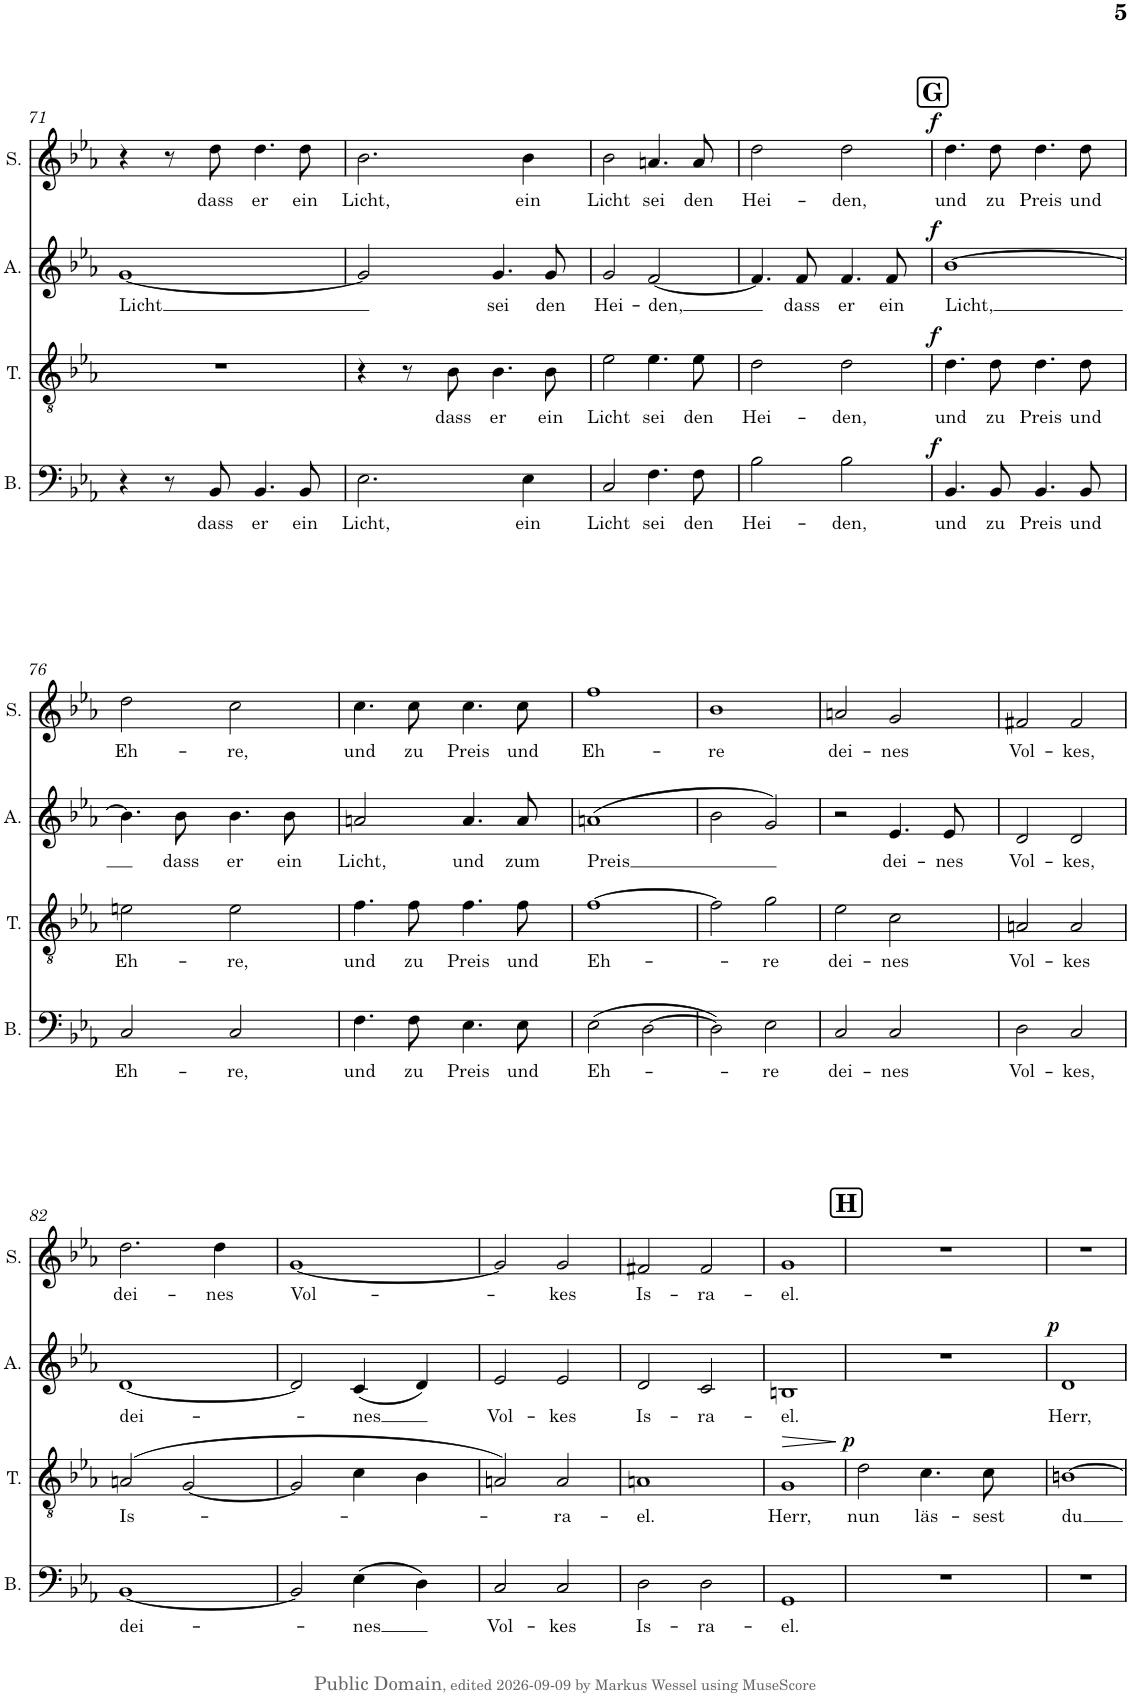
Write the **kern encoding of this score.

**kern	**text	**dynam	**kern	**text	**dynam	**kern	**text	**dynam	**kern	**text	**dynam
*part4	*part4	*part4	*part3	*part3	*part3	*part2	*part2	*part2	*part1	*part1	*part1
*staff4	*staff4	*staff4	*staff3	*staff3	*staff3	*staff2	*staff2	*staff2	*staff1	*staff1	*staff1
*I"Bass	*	*	*I"Tenor	*	*	*I"Alt	*	*	*I"Sopran	*	*
*I'B.	*	*	*I'T.	*	*	*I'A.	*	*	*I'S.	*	*
!!LO:PB:g=z
*clefF4	*	*	*clefGv2	*	*	*clefG2	*	*	*clefG2	*	*
*Trd1c2	*	*	*Trd1c2	*	*	*Trd1c2	*	*	*Trd1c2	*	*
*k[b-e-a-]	*	*	*k[b-e-a-]	*	*	*k[b-e-a-]	*	*	*k[b-e-a-]	*	*
*M2/2	*	*	*M2/2	*	*	*M2/2	*	*	*M2/2	*	*
*met(c|)	*	*	*met(c|)	*	*	*met(c|)	*	*	*met(c|)	*	*
=71	=71	=71	=71	=71	=71	=71	=71	=71	=71	=71	=71
!	!	!	!	!	!	!	!LO:LY:b	!	!	!	!
4r	.	.	1r	.	.	[1g	Licht	.	4r	.	.
8r	.	.	.	.	.	.	.	.	8r	.	.
!	!LO:LY:b	!	!	!	!	!	!	!	!	!LO:LY:b	!
8BB-/	dass	.	.	.	.	.	.	.	8dd\	dass	.
!	!LO:LY:b	!	!	!	!	!	!	!	!	!LO:LY:b	!
4.BB-/	er	.	.	.	.	.	.	.	4.dd\	er	.
!	!LO:LY:b	!	!	!	!	!	!	!	!	!LO:LY:b	!
8BB-/	ein	.	.	.	.	.	.	.	8dd\	ein	.
=72	=72	=72	=72	=72	=72	=72	=72	=72	=72	=72	=72
!	!LO:LY:b	!	!	!	!	!	!	!	!	!LO:LY:b	!
2.E-\	Licht,	.	4r	.	.	2g/]	.	.	2.b-\	Licht,	.
.	.	.	8r	.	.	.	.	.	.	.	.
!	!	!	!	!LO:LY:b	!	!	!	!	!	!	!
.	.	.	8B-\	dass	.	.	.	.	.	.	.
!	!	!	!	!LO:LY:b	!	!	!LO:LY:b	!	!	!	!
.	.	.	4.B-\	er	.	4.g/	sei	.	.	.	.
!	!LO:LY:b	!	!	!	!	!	!	!	!	!LO:LY:b	!
4E-\	ein	.	.	.	.	.	.	.	4b-\	ein	.
!	!	!	!	!LO:LY:b	!	!	!LO:LY:b	!	!	!	!
.	.	.	8B-\	ein	.	8g/	den	.	.	.	.
=73	=73	=73	=73	=73	=73	=73	=73	=73	=73	=73	=73
!	!LO:LY:b	!	!	!LO:LY:b	!	!	!LO:LY:b	!	!	!LO:LY:b	!
2C/	Licht	.	2e-\	Licht	.	2g/	Hei-	.	2b-\	Licht	.
!	!LO:LY:b	!	!	!LO:LY:b	!	!	!LO:LY:b	!	!	!LO:LY:b	!
4.F\	sei	.	4.e-\	sei	.	[2f/	-den,	.	4.an/	sei	.
!	!LO:LY:b	!	!	!LO:LY:b	!	!	!	!	!	!LO:LY:b	!
8F\	den	.	8e-\	den	.	.	.	.	8a/	den	.
=74	=74	=74	=74	=74	=74	=74	=74	=74	=74	=74	=74
!	!LO:LY:b	!	!	!LO:LY:b	!	!	!	!	!	!LO:LY:b	!
2B-\	Hei-	.	2d\	Hei-	.	4.f/]	.	.	2dd\	Hei-	.
!	!	!	!	!	!	!	!LO:LY:b	!	!	!	!
.	.	.	.	.	.	8f/	dass	.	.	.	.
!	!LO:LY:b	!	!	!LO:LY:b	!	!	!LO:LY:b	!	!	!LO:LY:b	!
2B-\	-den,	.	2d\	-den,	.	4.f/	er	.	2dd\	-den,	.
!	!	!	!	!	!	!	!LO:LY:b	!	!	!	!
.	.	.	.	.	.	8f/	ein	.	.	.	.
!!LO:REH:place=s1:a:B:cj:fs=14:t=G
=75	=75	=75	=75	=75	=75	=75	=75	=75	=75	=75	=75
!	!LO:LY:b	!LO:DY:a	!	!LO:LY:b	!LO:DY:a	!	!LO:LY:b	!LO:DY:a	!	!LO:LY:b	!LO:DY:a
4.BB-/	und	f	4.d\	und	f	[1b-	Licht,	f	4.dd\	und	f
!	!LO:LY:b	!	!	!LO:LY:b	!	!	!	!	!	!LO:LY:b	!
8BB-/	zu	.	8d\	zu	.	.	.	.	8dd\	zu	.
!	!LO:LY:b	!	!	!LO:LY:b	!	!	!	!	!	!LO:LY:b	!
4.BB-/	Preis	.	4.d\	Preis	.	.	.	.	4.dd\	Preis	.
!	!LO:LY:b	!	!	!LO:LY:b	!	!	!	!	!	!LO:LY:b	!
8BB-/	und	.	8d\	und	.	.	.	.	8dd\	und	.
!!LO:LB:g=z
=76	=76	=76	=76	=76	=76	=76	=76	=76	=76	=76	=76
!	!LO:LY:b	!	!	!LO:LY:b	!	!	!	!	!	!LO:LY:b	!
2C/	Eh-	.	2en\	Eh-	.	4.b-\]	.	.	2dd\	Eh-	.
!	!	!	!	!	!	!	!LO:LY:b	!	!	!	!
.	.	.	.	.	.	8b-\	dass	.	.	.	.
!	!LO:LY:b	!	!	!LO:LY:b	!	!	!LO:LY:b	!	!	!LO:LY:b	!
2C/	-re,	.	2e\	-re,	.	4.b-\	er	.	2cc\	-re,	.
!	!	!	!	!	!	!	!LO:LY:b	!	!	!	!
.	.	.	.	.	.	8b-\	ein	.	.	.	.
=77	=77	=77	=77	=77	=77	=77	=77	=77	=77	=77	=77
!	!LO:LY:b	!	!	!LO:LY:b	!	!	!LO:LY:b	!	!	!LO:LY:b	!
4.F\	und	.	4.f\	und	.	2an/	Licht,	.	4.cc\	und	.
!	!LO:LY:b	!	!	!LO:LY:b	!	!	!	!	!	!LO:LY:b	!
8F\	zu	.	8f\	zu	.	.	.	.	8cc\	zu	.
!	!LO:LY:b	!	!	!LO:LY:b	!	!	!LO:LY:b	!	!	!LO:LY:b	!
4.E-\	Preis	.	4.f\	Preis	.	4.a/	und	.	4.cc\	Preis	.
!	!LO:LY:b	!	!	!LO:LY:b	!	!	!LO:LY:b	!	!	!LO:LY:b	!
8E-\	und	.	8f\	und	.	8a/	zum	.	8cc\	und	.
=78	=78	=78	=78	=78	=78	=78	=78	=78	=78	=78	=78
!	!LO:LY:b	!	!	!LO:LY:b	!	!	!LO:LY:b	!	!	!LO:LY:b	!
(2E-\	Eh-	.	[1f	Eh-	.	(1an	Preis	.	1ff	Eh-	.
[2D\	.	.	.	.	.	.	.	.	.	.	.
=79	=79	=79	=79	=79	=79	=79	=79	=79	=79	=79	=79
!	!	!	!	!	!	!	!	!	!	!LO:LY:b	!
2D\])	.	.	2f\]	.	.	2b-\	.	.	1b-	-re	.
!	!LO:LY:b	!	!	!LO:LY:b	!	!	!	!	!	!	!
2E-\	-re	.	2g\	-re	.	2g/)	.	.	.	.	.
=80	=80	=80	=80	=80	=80	=80	=80	=80	=80	=80	=80
!	!LO:LY:b	!	!	!LO:LY:b	!	!	!	!	!	!LO:LY:b	!
2C/	dei-	.	2e-\	dei-	.	2r	.	.	2an/	dei-	.
!	!LO:LY:b	!	!	!LO:LY:b	!	!	!LO:LY:b	!	!	!LO:LY:b	!
2C/	-nes	.	2c\	-nes	.	4.e-/	dei-	.	2g/	-nes	.
!	!	!	!	!	!	!	!LO:LY:b	!	!	!	!
.	.	.	.	.	.	8e-/	-nes	.	.	.	.
=81	=81	=81	=81	=81	=81	=81	=81	=81	=81	=81	=81
!	!LO:LY:b	!	!	!LO:LY:b	!	!	!LO:LY:b	!	!	!LO:LY:b	!
2D\	Vol-	.	2An/	Vol-	.	2d/	Vol-	.	2f#X/	Vol-	.
!	!LO:LY:b	!	!	!LO:LY:b	!	!	!LO:LY:b	!	!	!LO:LY:b	!
2C/	-kes,	.	2A/	-kes	.	2d/	-kes,	.	2f#/	-kes,	.
!!LO:LB:g=z
=82	=82	=82	=82	=82	=82	=82	=82	=82	=82	=82	=82
!	!LO:LY:b	!	!	!LO:LY:b	!	!	!LO:LY:b	!	!	!LO:LY:b	!
[1BB-	dei-	.	(2An/	Is-	.	[1d	dei-	.	2.dd\	dei-	.
.	.	.	[2G/	.	.	.	.	.	.	.	.
!	!	!	!	!	!	!	!	!	!	!LO:LY:b	!
.	.	.	.	.	.	.	.	.	4dd\	-nes	.
=83	=83	=83	=83	=83	=83	=83	=83	=83	=83	=83	=83
!	!	!	!	!	!	!	!	!	!	!LO:LY:b	!
2BB-/]	.	.	2G/]	.	.	2d/]	.	.	[1g	Vol-	.
!	!LO:LY:b	!	!	!	!	!	!LO:LY:b	!	!	!	!
(4E-\	-nes	.	4c\	.	.	(4c/	-nes	.	.	.	.
4D\)	.	.	4B-\	.	.	4d/)	.	.	.	.	.
=84	=84	=84	=84	=84	=84	=84	=84	=84	=84	=84	=84
!	!LO:LY:b	!	!	!	!	!	!LO:LY:b	!	!	!	!
2C/	Vol-	.	2An/)	.	.	2e-/	Vol-	.	2g/]	.	.
!	!LO:LY:b	!	!	!LO:LY:b	!	!	!LO:LY:b	!	!	!LO:LY:b	!
2C/	-kes	.	2A/	-ra-	.	2e-/	-kes	.	2g/	-kes	.
=85	=85	=85	=85	=85	=85	=85	=85	=85	=85	=85	=85
!	!LO:LY:b	!	!	!LO:LY:b	!	!	!LO:LY:b	!	!	!LO:LY:b	!
2D\	Is-	.	1An	-el.	.	2d/	Is-	.	2f#X/	Is-	.
!	!LO:LY:b	!	!	!	!	!	!LO:LY:b	!	!	!LO:LY:b	!
2D\	-ra-	.	.	.	.	2c/	-ra-	.	2f#/	-ra-	.
=86	=86	=86	=86	=86	=86	=86	=86	=86	=86	=86	=86
!	!LO:LY:b	!	!	!LO:LY:b	!LO:HP:b	!	!LO:LY:b	!	!	!LO:LY:b	!
1GG	-el.	.	1G	Herr,	>	1Bn	-el.	.	1g	-el.	.
.	.	.	.	.	]	.	.	.	.	.	.
!!LO:REH:place=s1:a:B:cj:fs=14:t=H
=87	=87	=87	=87	=87	=87	=87	=87	=87	=87	=87	=87
!	!	!	!	!LO:LY:b	!LO:DY:a	!	!	!	!	!	!
1r	.	.	2d\	nun	p	1r	.	.	1r	.	.
!	!	!	!	!LO:LY:b	!	!	!	!	!	!	!
.	.	.	4.c\	läs-	.	.	.	.	.	.	.
!	!	!	!	!LO:LY:b	!	!	!	!	!	!	!
.	.	.	8c\	-sest	.	.	.	.	.	.	.
=88	=88	=88	=88	=88	=88	=88	=88	=88	=88	=88	=88
!	!	!	!	!LO:LY:b	!	!	!LO:LY:b	!LO:DY:a	!	!	!
1r	.	.	[1Bn	du	.	1d	Herr,	p	1r	.	.
=	=	=	=	=	=	=	=	=	=	=	=
*-	*-	*-	*-	*-	*-	*-	*-	*-	*-	*-	*-
